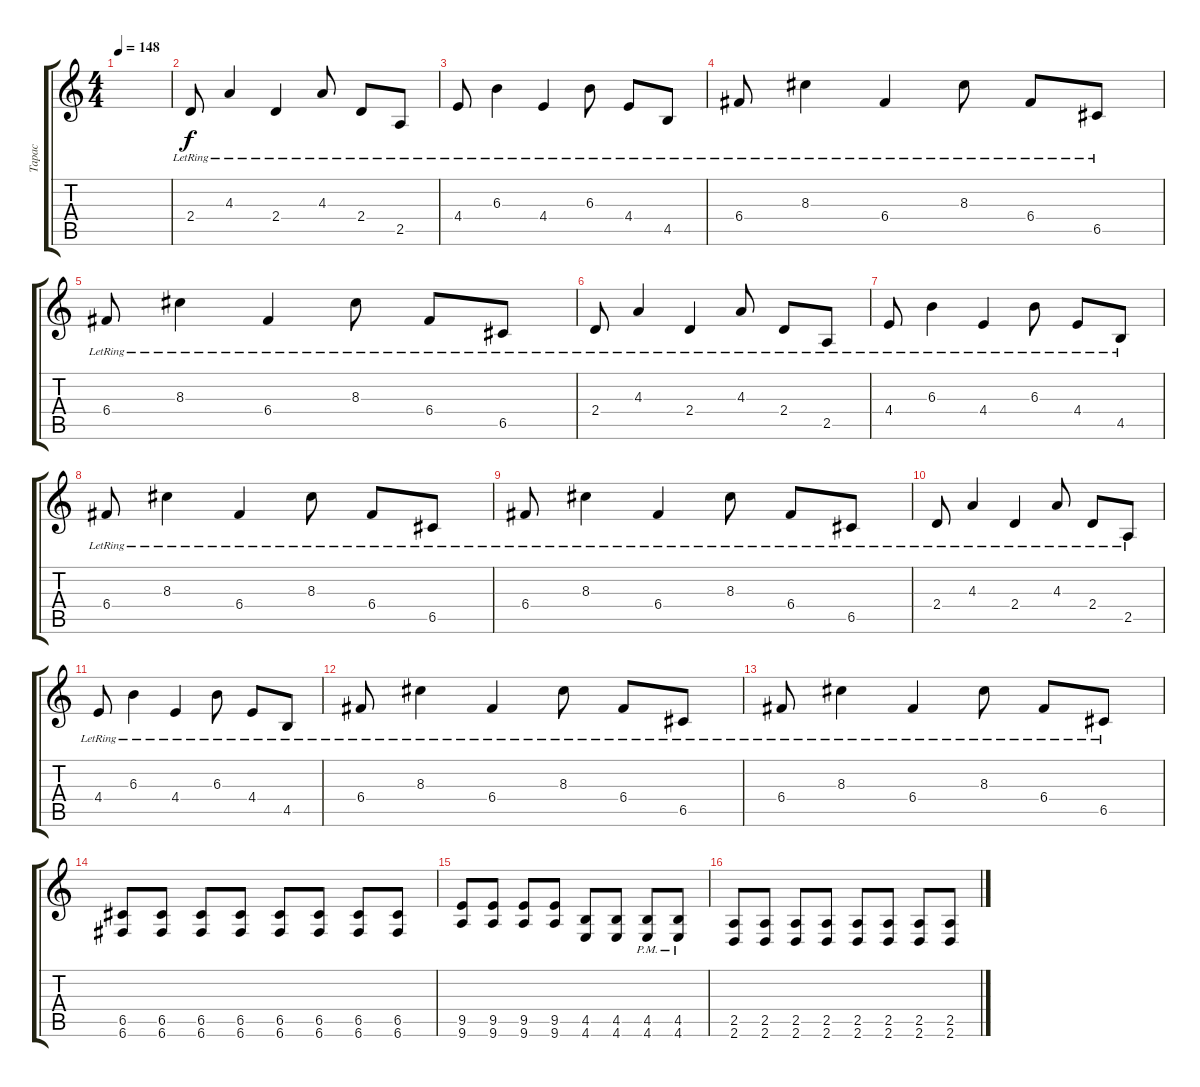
\track ("Тарас" "Тарас") {instrument distortionguitar}
\staff {score tabs}
\tuning (D4 A3 F3 C3 G2 C2) {hide}
\ts (4 4)
\tempo 148
\clef g2
\ks c
|
2.4{lr}.8 4.3{lr}.4 2.4{lr}.4 4.3{lr}.8 2.4{lr}.8 2.5{lr}.8 |
4.4{lr}.8 6.3{lr}.4 4.4{lr}.4 6.3{lr}.8 4.4{lr}.8 4.5{lr}.8 |
6.4{lr}.8 8.3{lr}.4 6.4{lr}.4 8.3{lr}.8 6.4{lr}.8 6.5{lr}.8 |
6.4{lr}.8 8.3{lr}.4 6.4{lr}.4 8.3{lr}.8 6.4{lr}.8 6.5{lr}.8 |
2.4{lr}.8 4.3{lr}.4 2.4{lr}.4 4.3{lr}.8 2.4{lr}.8 2.5{lr}.8 |
4.4{lr}.8 6.3{lr}.4 4.4{lr}.4 6.3{lr}.8 4.4{lr}.8 4.5{lr}.8 |
6.4{lr}.8 8.3{lr}.4 6.4{lr}.4 8.3{lr}.8 6.4{lr}.8 6.5{lr}.8 |
6.4{lr}.8 8.3{lr}.4 6.4{lr}.4 8.3{lr}.8 6.4{lr}.8 6.5{lr}.8 |
2.4{lr}.8 4.3{lr}.4 2.4{lr}.4 4.3{lr}.8 2.4{lr}.8 2.5{lr}.8 |
4.4{lr}.8 6.3{lr}.4 4.4{lr}.4 6.3{lr}.8 4.4{lr}.8 4.5{lr}.8 |
6.4{lr}.8 8.3{lr}.4 6.4{lr}.4 8.3{lr}.8 6.4{lr}.8 6.5{lr}.8 |
6.4{lr}.8 8.3{lr}.4 6.4{lr}.4 8.3{lr}.8 6.4{lr}.8 6.5{lr}.8 |
(6.5 6.6).8 (6.5 6.6).8 (6.5 6.6).8 (6.5 6.6).8 (6.5 6.6).8 (6.5 6.6).8 (6.5 6.6).8 (6.5 6.6).8 |
(9.5 9.6).8 (9.5 9.6).8 (9.5 9.6).8 (9.5 9.6).8 (4.5 4.6).8 (4.5 4.6).8 (4.5{pm} 4.6{pm}).8 (4.5{pm} 4.6{pm}).8 |
(2.5 2.6).8 (2.5 2.6).8 (2.5 2.6).8 (2.5 2.6).8 (2.5 2.6).8 (2.5 2.6).8 (2.5 2.6).8 (2.5 2.6).8
